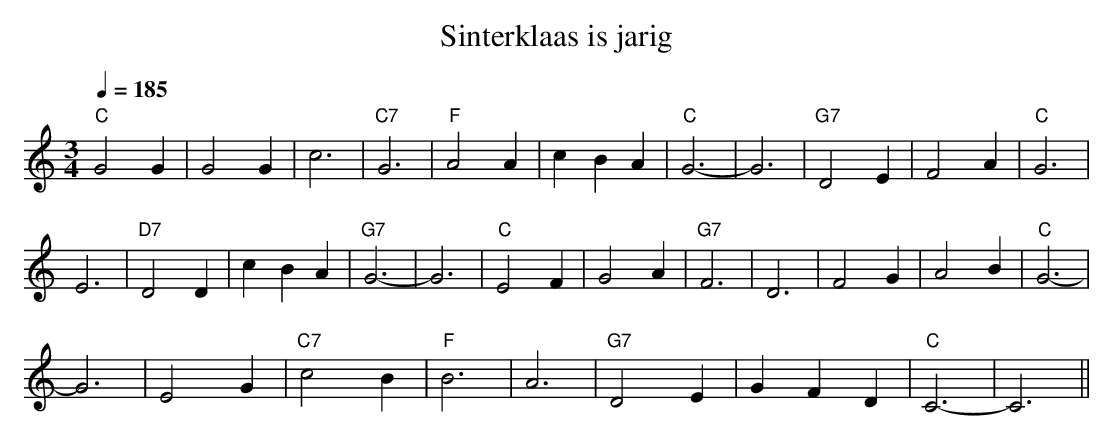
X:1
T:Sinterklaas is jarig
Q:1/4=185
M:3/4
L:1/8
K:C
"C"G4 G2 | G4 G2 | c6 | "C7"G6 | "F"A4 A2 | c2 B2 A2 | "C"G6- | G6 | "G7"D4 E2 | F4 A2 | "C"G6 |
E6 | "D7"D4 D2 | c2 B2 A2 | "G7"G6- | G6 | "C"E4 F2 | G4 A2 | "G7"F6 | D6 | F4 G2 | A4 B2 | "C"G6- |
G6 | E4 G2 | "C7"c4 B2 | "F"B6 | A6 | "G7"D4 E2 | G2 F2 D2 | "C"C6- | C6 ||
